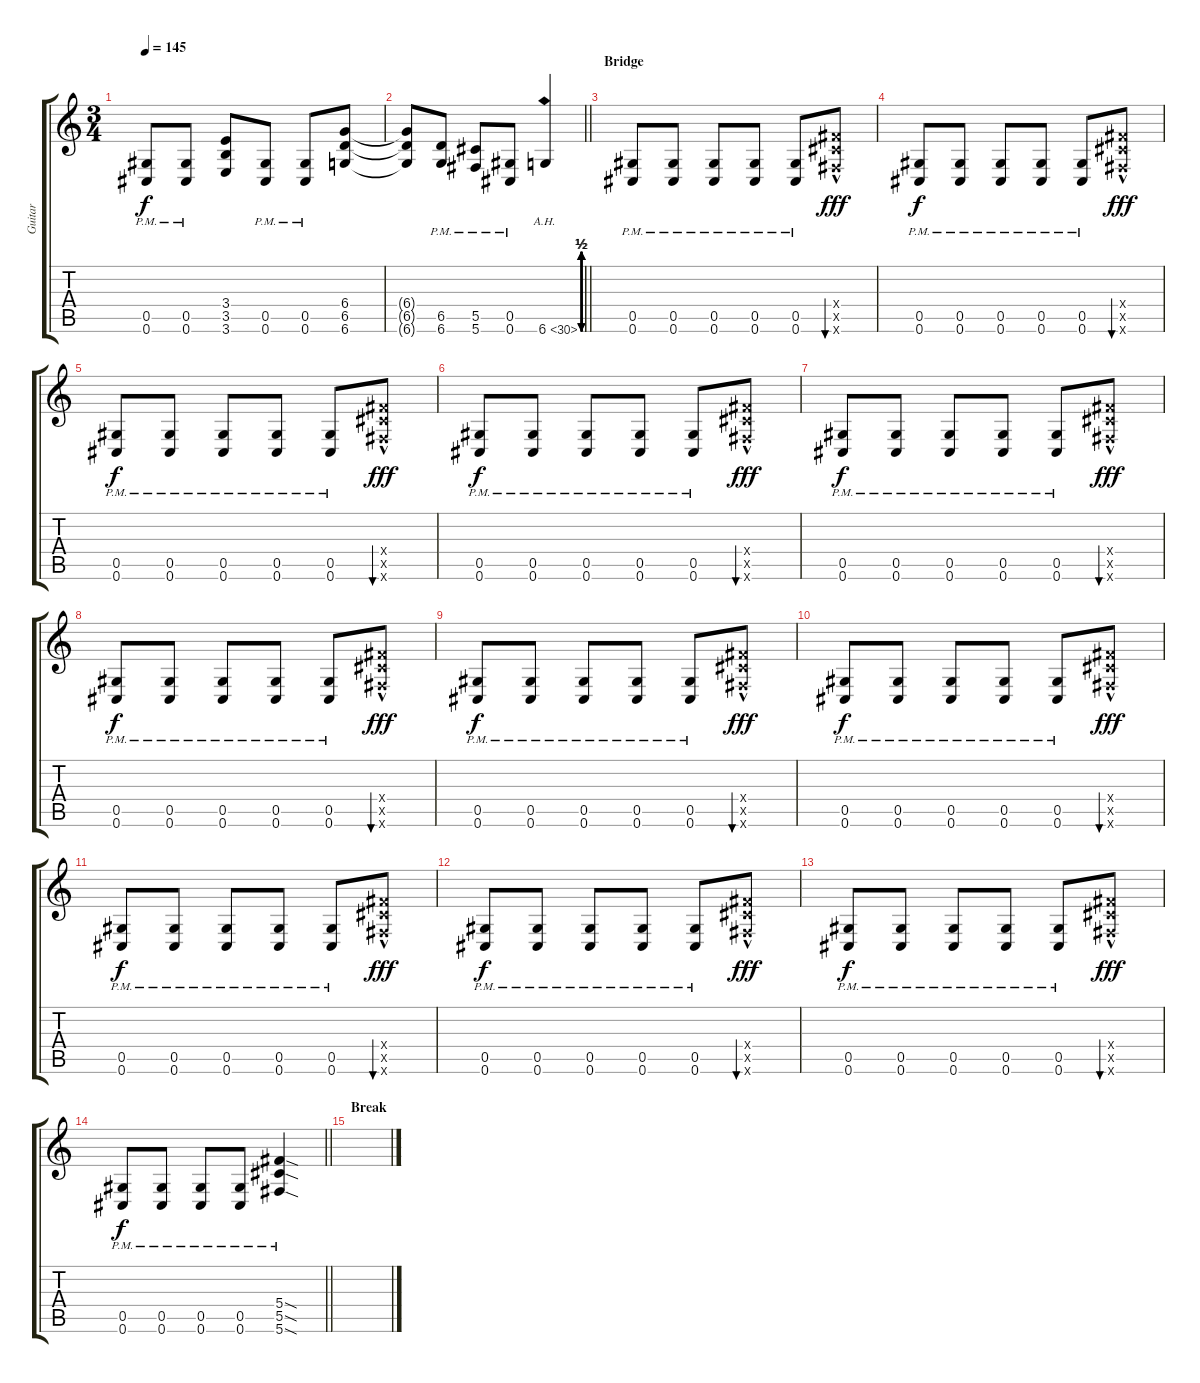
\track ("Guitar" "Guitar") {instrument distortionguitar}
\staff {score tabs}
\tuning (Eb4 Bb3 Gb3 Db3 Ab2 Db2) {hide}
\ts (3 4)
\tempo 145
\clef g2
\ks c
(0.5{pm} 0.6{pm}).8{dy f} (0.5{pm} 0.6{pm}).8 (3.4 3.5 3.6).8 (0.5{pm} 0.6{pm}).8 (0.5{pm} 0.6{pm}).8 (6.4 6.5 6.6).8 |
\barLineRight lightlight
(6.4{t} 6.5{t} 6.6{t}).8 (6.5{pm} 6.6{pm}).8 (5.5{pm} 5.6{pm}).8 (0.5{pm} 0.6{pm}).8 6.6{be (custom 0 0 15 2 30 0 39 2 50 0 60 2) ah 24}.4 |
\section ("" "Bridge")
(0.5{pm} 0.6{pm}).8 (0.5{pm} 0.6{pm}).8 (0.5{pm} 0.6{pm}).8 (0.5{pm} 0.6{pm}).8 (0.5{pm} 0.6{pm}).8 (5.4{hac x} 5.5{hac x} 5.6{hac x}).8{bu 240 dy fff} |
(0.5{pm} 0.6{pm}).8{dy f} (0.5{pm} 0.6{pm}).8 (0.5{pm} 0.6{pm}).8 (0.5{pm} 0.6{pm}).8 (0.5{pm} 0.6{pm}).8 (5.4{hac x} 5.5{hac x} 5.6{hac x}).8{bu 240 dy fff} |
(0.5{pm} 0.6{pm}).8{dy f} (0.5{pm} 0.6{pm}).8 (0.5{pm} 0.6{pm}).8 (0.5{pm} 0.6{pm}).8 (0.5{pm} 0.6{pm}).8 (5.4{hac x} 5.5{hac x} 5.6{hac x}).8{bu 240 dy fff} |
(0.5{pm} 0.6{pm}).8{dy f} (0.5{pm} 0.6{pm}).8 (0.5{pm} 0.6{pm}).8 (0.5{pm} 0.6{pm}).8 (0.5{pm} 0.6{pm}).8 (5.4{hac x} 5.5{hac x} 5.6{hac x}).8{bu 240 dy fff} |
(0.5{pm} 0.6{pm}).8{dy f} (0.5{pm} 0.6{pm}).8 (0.5{pm} 0.6{pm}).8 (0.5{pm} 0.6{pm}).8 (0.5{pm} 0.6{pm}).8 (5.4{hac x} 5.5{hac x} 5.6{hac x}).8{bu 240 dy fff} |
(0.5{pm} 0.6{pm}).8{dy f} (0.5{pm} 0.6{pm}).8 (0.5{pm} 0.6{pm}).8 (0.5{pm} 0.6{pm}).8 (0.5{pm} 0.6{pm}).8 (5.4{hac x} 5.5{hac x} 5.6{hac x}).8{bu 240 dy fff} |
(0.5{pm} 0.6{pm}).8{dy f} (0.5{pm} 0.6{pm}).8 (0.5{pm} 0.6{pm}).8 (0.5{pm} 0.6{pm}).8 (0.5{pm} 0.6{pm}).8 (5.4{hac x} 5.5{hac x} 5.6{hac x}).8{bu 240 dy fff} |
(0.5{pm} 0.6{pm}).8{dy f} (0.5{pm} 0.6{pm}).8 (0.5{pm} 0.6{pm}).8 (0.5{pm} 0.6{pm}).8 (0.5{pm} 0.6{pm}).8 (5.4{hac x} 5.5{hac x} 5.6{hac x}).8{bu 240 dy fff} |
(0.5{pm} 0.6{pm}).8{dy f} (0.5{pm} 0.6{pm}).8 (0.5{pm} 0.6{pm}).8 (0.5{pm} 0.6{pm}).8 (0.5{pm} 0.6{pm}).8 (5.4{hac x} 5.5{hac x} 5.6{hac x}).8{bu 240 dy fff} |
(0.5{pm} 0.6{pm}).8{dy f} (0.5{pm} 0.6{pm}).8 (0.5{pm} 0.6{pm}).8 (0.5{pm} 0.6{pm}).8 (0.5{pm} 0.6{pm}).8 (5.4{hac x} 5.5{hac x} 5.6{hac x}).8{bu 240 dy fff} |
(0.5{pm} 0.6{pm}).8{dy f} (0.5{pm} 0.6{pm}).8 (0.5{pm} 0.6{pm}).8 (0.5{pm} 0.6{pm}).8 (0.5{pm} 0.6{pm}).8 (5.4{hac x} 5.5{hac x} 5.6{hac x}).8{bu 240 dy fff} |
\barLineRight lightlight
(0.5{pm} 0.6{pm}).8{dy f} (0.5{pm} 0.6{pm}).8 (0.5{pm} 0.6{pm}).8 (0.5{pm} 0.6{pm}).8 (5.4{sod} 5.5{sod pm} 5.6{sod pm}).4 |
\section ("" "Break")
